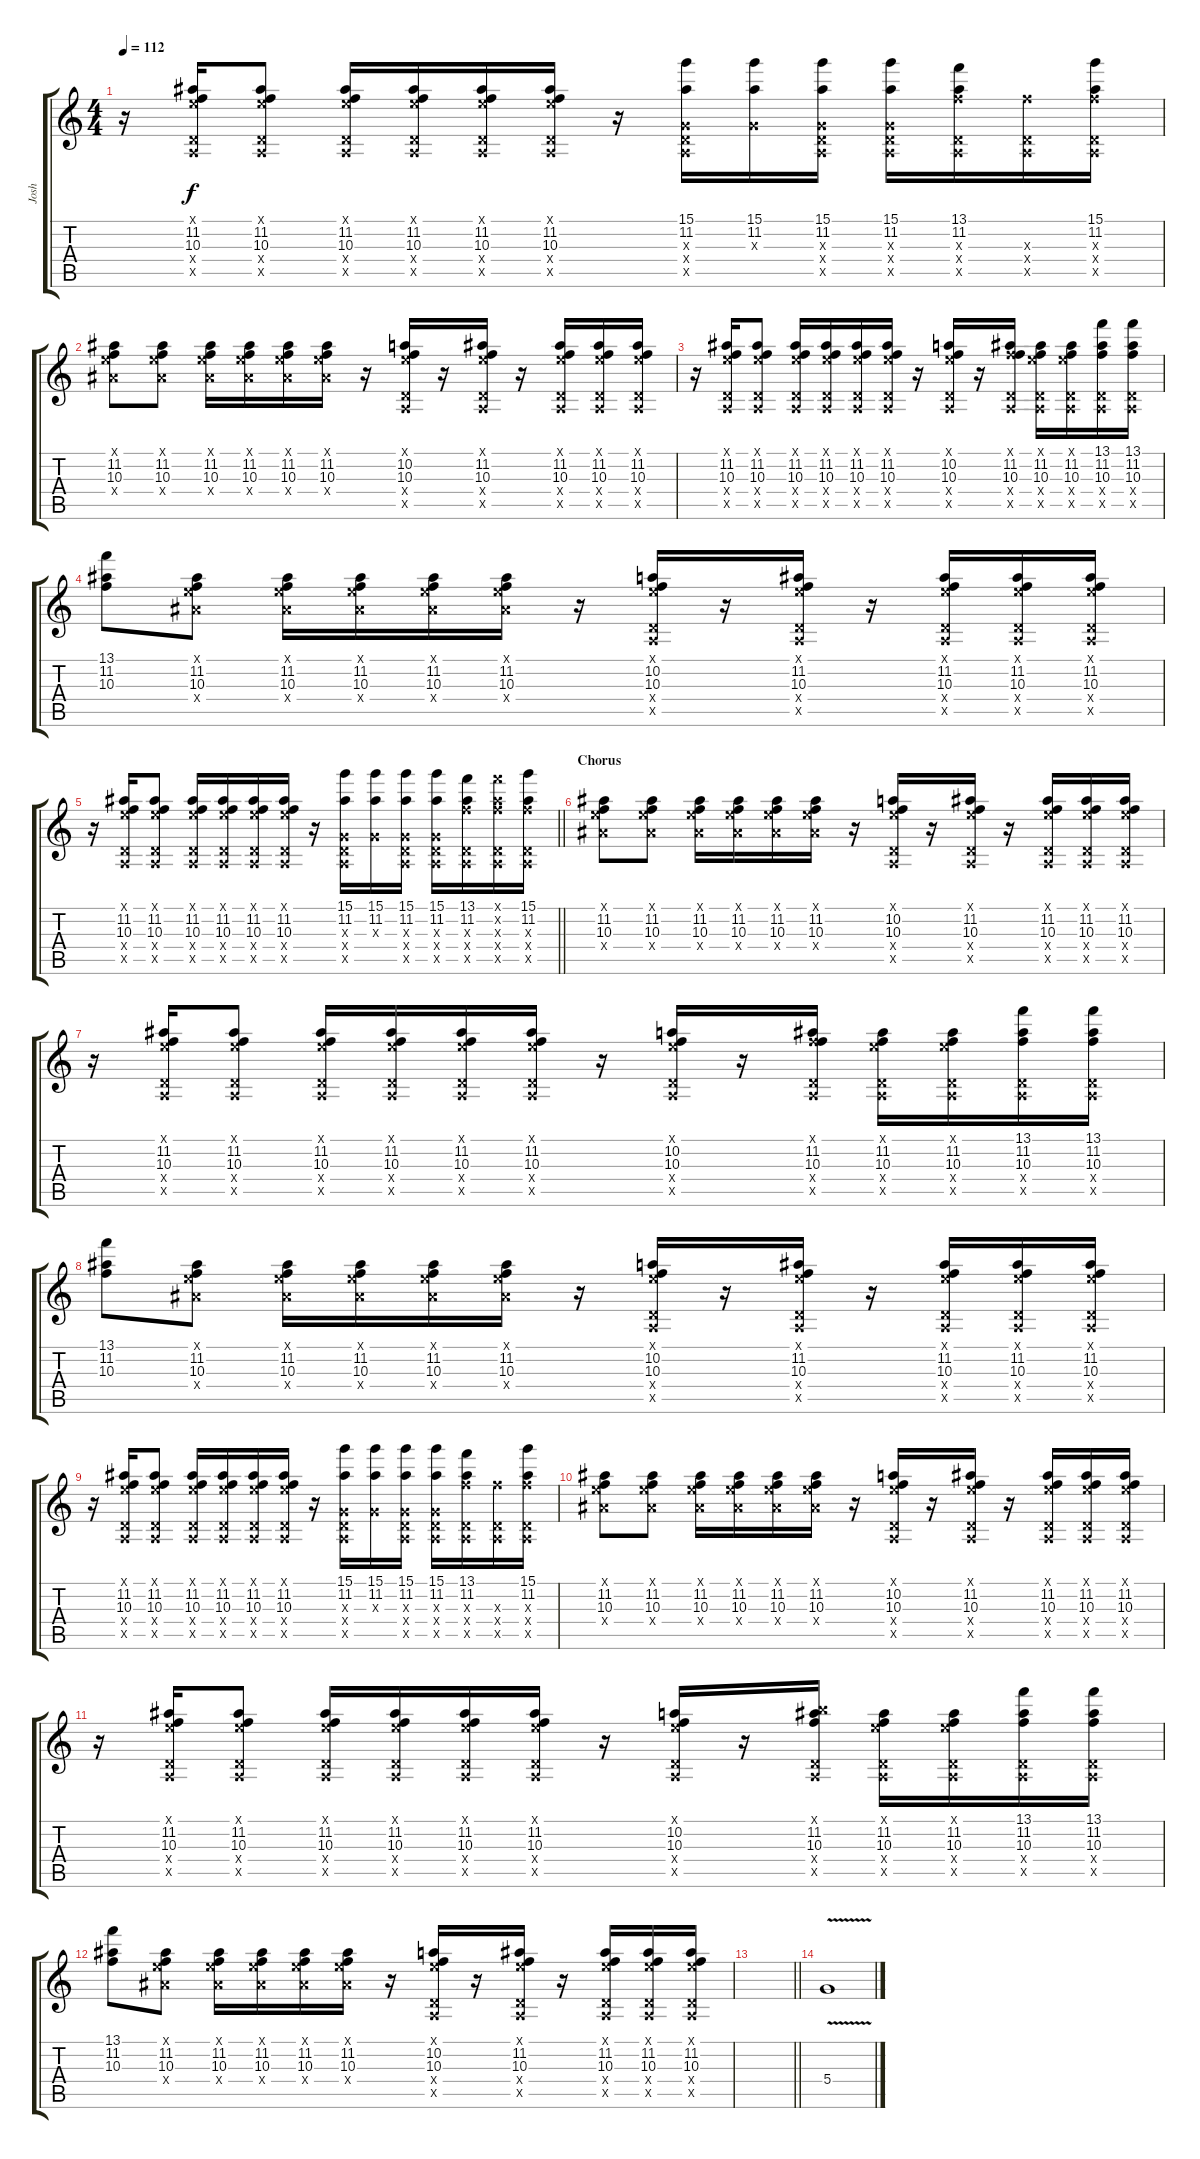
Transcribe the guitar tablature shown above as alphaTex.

\track ("Josh" "Josh") {instrument electricguitarclean}
\staff {score tabs}
\tuning (E4 B3 G3 D3 A2 E2) {hide}
\ts (4 4)
\tempo 112
\clef g2
\ks c
r.16{dy f} (0.1{x} 11.2 10.3 0.4{x} 0.5{x}).16 (0.1{x} 11.2 10.3 0.4{x} 0.5{x}).8 (0.1{x} 11.2 10.3 0.4{x} 0.5{x}).16 (0.1{x} 11.2 10.3 0.4{x} 0.5{x}).16 (0.1{x} 11.2 10.3 0.4{x} 0.5{x}).16 (0.1{x} 11.2 10.3 0.4{x} 0.5{x}).16 r.16 (15.1 11.2 0.3{x} 0.4{x} 0.5{x}).16 (15.1 11.2 0.3{x}).16 (15.1 11.2 0.3{x} 0.4{x} 0.5{x}).16 (15.1 11.2 0.3{x} 0.4{x} 0.5{x}).16 (13.1 11.2 10.3{x} 0.4{x} 0.5{x}).16 (10.3{x} 0.4{x} 0.5{x}).16 (15.1 11.2 10.3{x} 0.4{x} 0.5{x}).16 |
(0.1{x} 11.2 10.3 8.4{x}).8 (0.1{x} 11.2 10.3 8.4{x}).8 (0.1{x} 11.2 10.3 8.4{x}).16 (0.1{x} 11.2 10.3 8.4{x}).16 (0.1{x} 11.2 10.3 8.4{x}).16 (0.1{x} 11.2 10.3 8.4{x}).16 r.16 (0.1{x} 10.2 10.3 0.4{x} 0.5{x}).16 r.16 (0.1{x} 11.2 10.3 0.4{x} 0.5{x}).16 r.16 (0.1{x} 11.2 10.3 0.4{x} 0.5{x}).16 (0.1{x} 11.2 10.3 0.4{x} 0.5{x}).16 (0.1{x} 11.2 10.3 0.4{x} 0.5{x}).16 |
r.16 (0.1{x} 11.2 10.3 0.4{x} 0.5{x}).16 (0.1{x} 11.2 10.3 0.4{x} 0.5{x}).8 (0.1{x} 11.2 10.3 0.4{x} 0.5{x}).16 (0.1{x} 11.2 10.3 0.4{x} 0.5{x}).16 (0.1{x} 11.2 10.3 0.4{x} 0.5{x}).16 (0.1{x} 11.2 10.3 0.4{x} 0.5{x}).16 r.16 (0.1{x} 10.2 10.3 0.4{x} 0.5{x}).16 r.16 (1.1{x} 11.2 10.3 0.4{x} 0.5{x}).16 (0.1{x} 11.2 10.3 0.4{x} 0.5{x}).16 (0.1{x} 11.2 10.3 0.4{x} 0.5{x}).16 (13.1 11.2 10.3 0.4{x} 0.5{x}).16 (13.1 11.2 10.3 0.4{x} 0.5{x}).16 |
(13.1 11.2 10.3).8 (0.1{x} 11.2 10.3 8.4{x}).8 (0.1{x} 11.2 10.3 8.4{x}).16 (0.1{x} 11.2 10.3 8.4{x}).16 (0.1{x} 11.2 10.3 8.4{x}).16 (0.1{x} 11.2 10.3 8.4{x}).16 r.16 (0.1{x} 10.2 10.3 0.4{x} 0.5{x}).16 r.16 (0.1{x} 11.2 10.3 0.4{x} 0.5{x}).16 r.16 (0.1{x} 11.2 10.3 0.4{x} 0.5{x}).16 (0.1{x} 11.2 10.3 0.4{x} 0.5{x}).16 (0.1{x} 11.2 10.3 0.4{x} 0.5{x}).16 |
\barLineRight lightlight
r.16 (0.1{x} 11.2 10.3 0.4{x} 0.5{x}).16 (0.1{x} 11.2 10.3 0.4{x} 0.5{x}).8 (0.1{x} 11.2 10.3 0.4{x} 0.5{x}).16 (0.1{x} 11.2 10.3 0.4{x} 0.5{x}).16 (0.1{x} 11.2 10.3 0.4{x} 0.5{x}).16 (0.1{x} 11.2 10.3 0.4{x} 0.5{x}).16 r.16 (15.1 11.2 0.3{x} 0.4{x} 0.5{x}).16 (15.1 11.2 0.3{x}).16 (15.1 11.2 0.3{x} 0.4{x} 0.5{x}).16 (15.1 11.2 0.3{x} 0.4{x} 0.5{x}).16 (13.1 11.2 10.3{x} 0.4{x} 0.5{x}).16 (13.1{x} 11.2{x} 10.3{x} 0.4{x} 0.5{x}).16 (15.1 11.2 10.3{x} 0.4{x} 0.5{x}).16 |
\section ("" "Chorus")
(0.1{x} 11.2 10.3 8.4{x}).8 (0.1{x} 11.2 10.3 8.4{x}).8 (0.1{x} 11.2 10.3 8.4{x}).16 (0.1{x} 11.2 10.3 8.4{x}).16 (0.1{x} 11.2 10.3 8.4{x}).16 (0.1{x} 11.2 10.3 8.4{x}).16 r.16 (0.1{x} 10.2 10.3 0.4{x} 0.5{x}).16 r.16 (0.1{x} 11.2 10.3 0.4{x} 0.5{x}).16 r.16 (0.1{x} 11.2 10.3 0.4{x} 0.5{x}).16 (0.1{x} 11.2 10.3 0.4{x} 0.5{x}).16 (0.1{x} 11.2 10.3 0.4{x} 0.5{x}).16 |
r.16 (0.1{x} 11.2 10.3 0.4{x} 0.5{x}).16 (0.1{x} 11.2 10.3 0.4{x} 0.5{x}).8 (0.1{x} 11.2 10.3 0.4{x} 0.5{x}).16 (0.1{x} 11.2 10.3 0.4{x} 0.5{x}).16 (0.1{x} 11.2 10.3 0.4{x} 0.5{x}).16 (0.1{x} 11.2 10.3 0.4{x} 0.5{x}).16 r.16 (0.1{x} 10.2 10.3 0.4{x} 0.5{x}).16 r.16 (1.1{x} 11.2 10.3 0.4{x} 0.5{x}).16 (0.1{x} 11.2 10.3 0.4{x} 0.5{x}).16 (0.1{x} 11.2 10.3 0.4{x} 0.5{x}).16 (13.1 11.2 10.3 0.4{x} 0.5{x}).16 (13.1 11.2 10.3 0.4{x} 0.5{x}).16 |
(13.1 11.2 10.3).8 (0.1{x} 11.2 10.3 8.4{x}).8 (0.1{x} 11.2 10.3 8.4{x}).16 (0.1{x} 11.2 10.3 8.4{x}).16 (0.1{x} 11.2 10.3 8.4{x}).16 (0.1{x} 11.2 10.3 8.4{x}).16 r.16 (0.1{x} 10.2 10.3 0.4{x} 0.5{x}).16 r.16 (0.1{x} 11.2 10.3 0.4{x} 0.5{x}).16 r.16 (0.1{x} 11.2 10.3 0.4{x} 0.5{x}).16 (0.1{x} 11.2 10.3 0.4{x} 0.5{x}).16 (0.1{x} 11.2 10.3 0.4{x} 0.5{x}).16 |
r.16 (0.1{x} 11.2 10.3 0.4{x} 0.5{x}).16 (0.1{x} 11.2 10.3 0.4{x} 0.5{x}).8 (0.1{x} 11.2 10.3 0.4{x} 0.5{x}).16 (0.1{x} 11.2 10.3 0.4{x} 0.5{x}).16 (0.1{x} 11.2 10.3 0.4{x} 0.5{x}).16 (0.1{x} 11.2 10.3 0.4{x} 0.5{x}).16 r.16 (15.1 11.2 0.3{x} 0.4{x} 0.5{x}).16 (15.1 11.2 0.3{x}).16 (15.1 11.2 0.3{x} 0.4{x} 0.5{x}).16 (15.1 11.2 0.3{x} 0.4{x} 0.5{x}).16 (13.1 11.2 10.3{x} 0.4{x} 0.5{x}).16 (10.3{x} 0.4{x} 0.5{x}).16 (15.1 11.2 10.3{x} 0.4{x} 0.5{x}).16 |
(0.1{x} 11.2 10.3 8.4{x}).8 (0.1{x} 11.2 10.3 8.4{x}).8 (0.1{x} 11.2 10.3 8.4{x}).16 (0.1{x} 11.2 10.3 8.4{x}).16 (0.1{x} 11.2 10.3 8.4{x}).16 (0.1{x} 11.2 10.3 8.4{x}).16 r.16 (0.1{x} 10.2 10.3 0.4{x} 0.5{x}).16 r.16 (0.1{x} 11.2 10.3 0.4{x} 0.5{x}).16 r.16 (0.1{x} 11.2 10.3 0.4{x} 0.5{x}).16 (0.1{x} 11.2 10.3 0.4{x} 0.5{x}).16 (0.1{x} 11.2 10.3 0.4{x} 0.5{x}).16 |
r.16 (0.1{x} 11.2 10.3 0.4{x} 0.5{x}).16 (0.1{x} 11.2 10.3 0.4{x} 0.5{x}).8 (0.1{x} 11.2 10.3 0.4{x} 0.5{x}).16 (0.1{x} 11.2 10.3 0.4{x} 0.5{x}).16 (0.1{x} 11.2 10.3 0.4{x} 0.5{x}).16 (0.1{x} 11.2 10.3 0.4{x} 0.5{x}).16 r.16 (0.1{x} 10.2 10.3 0.4{x} 0.5{x}).16 r.16 (7.1{x} 11.2 10.3 0.4{x} 0.5{x}).16 (0.1{x} 11.2 10.3 0.4{x} 0.5{x}).16 (0.1{x} 11.2 10.3 0.4{x} 0.5{x}).16 (13.1 11.2 10.3 0.4{x} 0.5{x}).16 (13.1 11.2 10.3 0.4{x} 0.5{x}).16 |
(13.1 11.2 10.3).8 (0.1{x} 11.2 10.3 8.4{x}).8 (0.1{x} 11.2 10.3 8.4{x}).16 (0.1{x} 11.2 10.3 8.4{x}).16 (0.1{x} 11.2 10.3 8.4{x}).16 (0.1{x} 11.2 10.3 8.4{x}).16 r.16 (0.1{x} 10.2 10.3 0.4{x} 0.5{x}).16 r.16 (0.1{x} 11.2 10.3 0.4{x} 0.5{x}).16 r.16 (0.1{x} 11.2 10.3 0.4{x} 0.5{x}).16 (0.1{x} 11.2 10.3 0.4{x} 0.5{x}).16 (0.1{x} 11.2 10.3 0.4{x} 0.5{x}).16 |
\barLineRight lightlight
|
5.4{v}.1{instrument distortionguitar}
